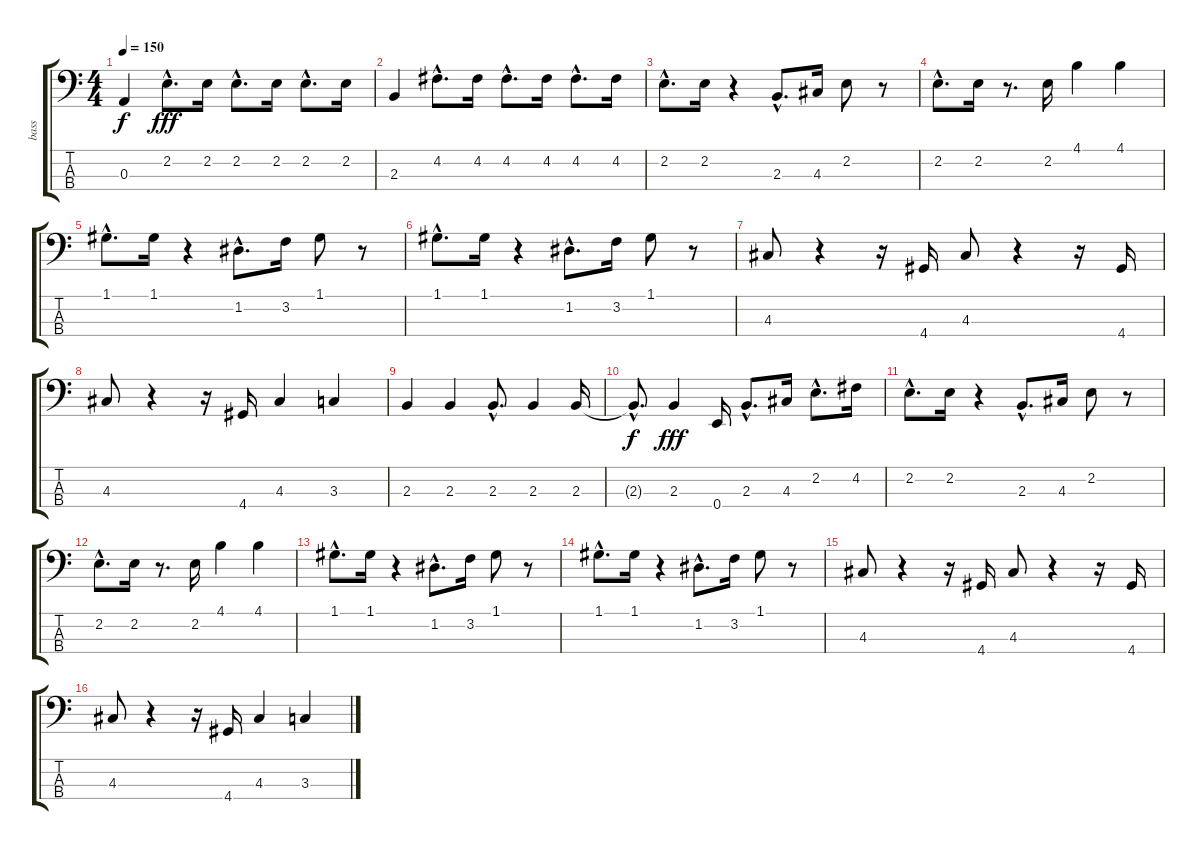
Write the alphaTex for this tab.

\track ("bass" "bass") {instrument electricbassfinger}
\staff {score tabs}
\tuning (G2 D2 A1 E1) {hide}
\ts (4 4)
\tempo 150
\clef f4
\ks c
0.3{t}.4{dy f} 2.2{hac}.8{d dy fff} 2.2.16 2.2{hac}.8{d} 2.2.16 2.2{hac}.8{d} 2.2.16 |
2.3.4 4.2{hac}.8{d} 4.2.16 4.2{hac}.8{d} 4.2.16 4.2{hac}.8{d} 4.2.16 |
2.2{hac}.8{d} 2.2.16 r.4 2.3{hac}.8{d} 4.3.16 2.2.8 r.8 |
2.2{hac}.8{d} 2.2.16 r.8{d} 2.2.16 4.1.4 4.1.4 |
1.1{hac}.8{d} 1.1.16 r.4 1.2{hac}.8{d} 3.2.16 1.1.8 r.8 |
1.1{hac}.8{d} 1.1.16 r.4 1.2{hac}.8{d} 3.2.16 1.1.8 r.8 |
4.3.8 r.4 r.16 4.4.16 4.3.8 r.4 r.16 4.4.16 |
4.3.8 r.4 r.16 4.4.16 4.3.4 3.3.4 |
2.3.4 2.3.4 2.3{hac}.8{d} 2.3.4 2.3.16 |
2.3{hac t}.8{d dy f} 2.3.4{dy fff} 0.4.16 2.3{hac}.8{d} 4.3.16 2.2{hac}.8{d} 4.2.16 |
2.2{hac}.8{d} 2.2.16 r.4 2.3{hac}.8{d} 4.3.16 2.2.8 r.8 |
2.2{hac}.8{d} 2.2.16 r.8{d} 2.2.16 4.1.4 4.1.4 |
1.1{hac}.8{d} 1.1.16 r.4 1.2{hac}.8{d} 3.2.16 1.1.8 r.8 |
1.1{hac}.8{d} 1.1.16 r.4 1.2{hac}.8{d} 3.2.16 1.1.8 r.8 |
4.3.8 r.4 r.16 4.4.16 4.3.8 r.4 r.16 4.4.16 |
4.3.8 r.4 r.16 4.4.16 4.3.4 3.3.4
